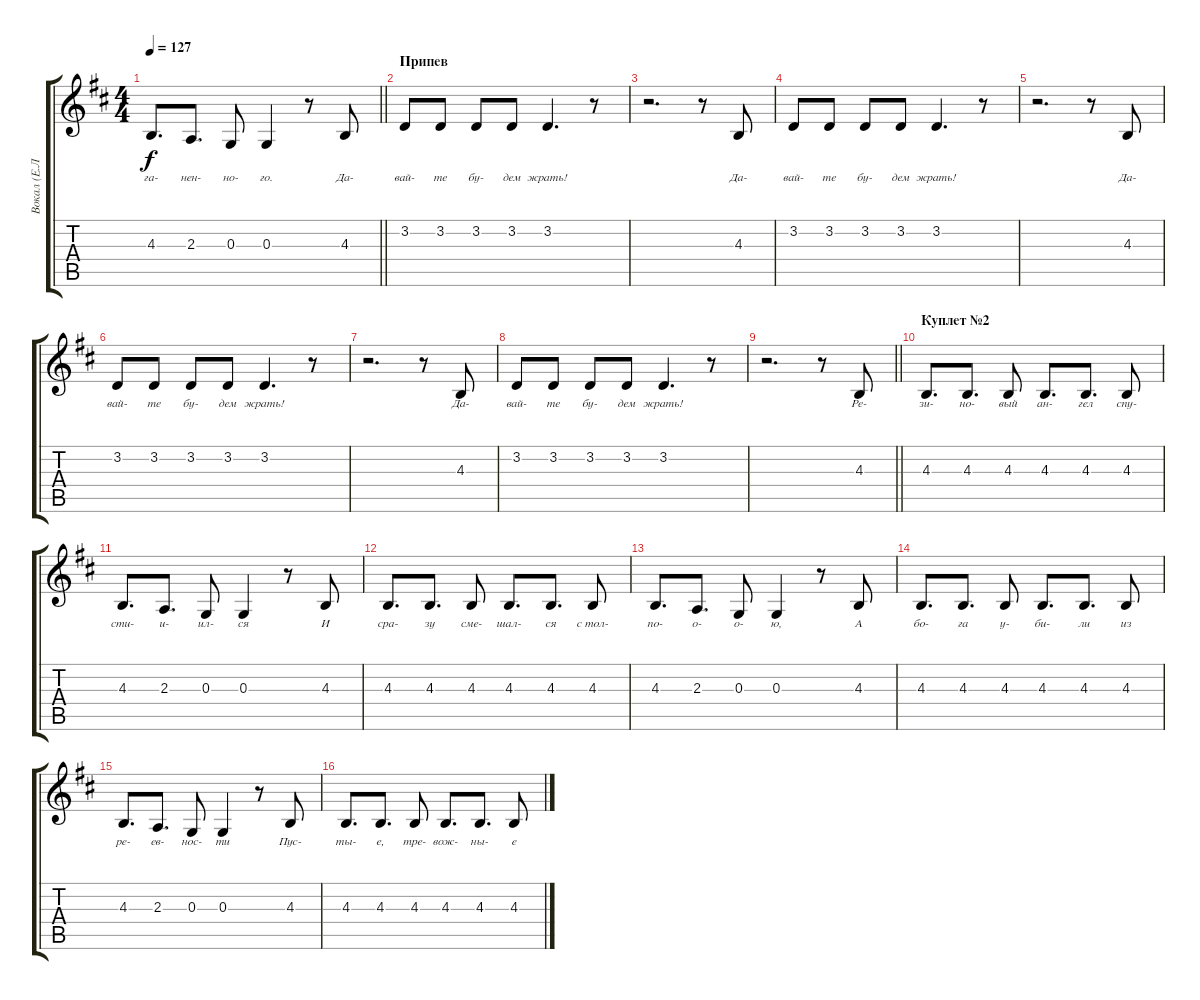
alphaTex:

\track ("Вокал (Е.Летов)" "Вокал (Е.Л") {instrument tenorsax}
\staff {score tabs}
\tuning (E4 B3 G3 D3 A2 E2) {hide}
\ts (4 4)
\tempo 127
\clef g2
\barLineRight lightlight
\ks d
4.3.8{d lyrics (0 "га-") lyrics (1 "") lyrics (2 "") lyrics (3 "") lyrics (4 "") dy f} 2.3.8{d lyrics (0 "нен-") lyrics (1 "") lyrics (2 "") lyrics (3 "") lyrics (4 "")} 0.3.8{lyrics (0 "но-") lyrics (1 "") lyrics (2 "") lyrics (3 "") lyrics (4 "")} 0.3.4{lyrics (0 "го.") lyrics (1 "") lyrics (2 "") lyrics (3 "") lyrics (4 "")} r.8 4.3.8{lyrics (0 "Да-") lyrics (1 "") lyrics (2 "") lyrics (3 "") lyrics (4 "")} |
\section ("" "Припев")
3.2.8{lyrics (0 "вай-") lyrics (1 "") lyrics (2 "") lyrics (3 "") lyrics (4 "")} 3.2.8{lyrics (0 "те") lyrics (1 "") lyrics (2 "") lyrics (3 "") lyrics (4 "")} 3.2.8{lyrics (0 "бу-") lyrics (1 "") lyrics (2 "") lyrics (3 "") lyrics (4 "")} 3.2.8{lyrics (0 "дем") lyrics (1 "") lyrics (2 "") lyrics (3 "") lyrics (4 "")} 3.2.4{d lyrics (0 "жрать!") lyrics (1 "") lyrics (2 "") lyrics (3 "") lyrics (4 "")} r.8 |
r.2{d} r.8 4.3.8{lyrics (0 "Да-") lyrics (1 "") lyrics (2 "") lyrics (3 "") lyrics (4 "")} |
3.2.8{lyrics (0 "вай-") lyrics (1 "") lyrics (2 "") lyrics (3 "") lyrics (4 "")} 3.2.8{lyrics (0 "те") lyrics (1 "") lyrics (2 "") lyrics (3 "") lyrics (4 "")} 3.2.8{lyrics (0 "бу-") lyrics (1 "") lyrics (2 "") lyrics (3 "") lyrics (4 "")} 3.2.8{lyrics (0 "дем") lyrics (1 "") lyrics (2 "") lyrics (3 "") lyrics (4 "")} 3.2.4{d lyrics (0 "жрать!") lyrics (1 "") lyrics (2 "") lyrics (3 "") lyrics (4 "")} r.8 |
r.2{d} r.8 4.3.8{lyrics (0 "Да-") lyrics (1 "") lyrics (2 "") lyrics (3 "") lyrics (4 "")} |
3.2.8{lyrics (0 "вай-") lyrics (1 "") lyrics (2 "") lyrics (3 "") lyrics (4 "")} 3.2.8{lyrics (0 "те") lyrics (1 "") lyrics (2 "") lyrics (3 "") lyrics (4 "")} 3.2.8{lyrics (0 "бу-") lyrics (1 "") lyrics (2 "") lyrics (3 "") lyrics (4 "")} 3.2.8{lyrics (0 "дем") lyrics (1 "") lyrics (2 "") lyrics (3 "") lyrics (4 "")} 3.2.4{d lyrics (0 "жрать!") lyrics (1 "") lyrics (2 "") lyrics (3 "") lyrics (4 "")} r.8 |
r.2{d} r.8 4.3.8{lyrics (0 "Да-") lyrics (1 "") lyrics (2 "") lyrics (3 "") lyrics (4 "")} |
3.2.8{lyrics (0 "вай-") lyrics (1 "") lyrics (2 "") lyrics (3 "") lyrics (4 "")} 3.2.8{lyrics (0 "те") lyrics (1 "") lyrics (2 "") lyrics (3 "") lyrics (4 "")} 3.2.8{lyrics (0 "бу-") lyrics (1 "") lyrics (2 "") lyrics (3 "") lyrics (4 "")} 3.2.8{lyrics (0 "дем") lyrics (1 "") lyrics (2 "") lyrics (3 "") lyrics (4 "")} 3.2.4{d lyrics (0 "жрать!") lyrics (1 "") lyrics (2 "") lyrics (3 "") lyrics (4 "")} r.8 |
\barLineRight lightlight
r.2{d} r.8 4.3.8{lyrics (0 "Ре-") lyrics (1 "") lyrics (2 "") lyrics (3 "") lyrics (4 "")} |
\section ("" "Куплет №2")
4.3.8{d lyrics (0 "зи-") lyrics (1 "") lyrics (2 "") lyrics (3 "") lyrics (4 "")} 4.3.8{d lyrics (0 "но-") lyrics (1 "") lyrics (2 "") lyrics (3 "") lyrics (4 "")} 4.3.8{lyrics (0 "вый") lyrics (1 "") lyrics (2 "") lyrics (3 "") lyrics (4 "")} 4.3.8{d lyrics (0 "ан-") lyrics (1 "") lyrics (2 "") lyrics (3 "") lyrics (4 "")} 4.3.8{d lyrics (0 "гел") lyrics (1 "") lyrics (2 "") lyrics (3 "") lyrics (4 "")} 4.3.8{lyrics (0 "спу-") lyrics (1 "") lyrics (2 "") lyrics (3 "") lyrics (4 "")} |
4.3.8{d lyrics (0 "сти-") lyrics (1 "") lyrics (2 "") lyrics (3 "") lyrics (4 "")} 2.3.8{d lyrics (0 "и-") lyrics (1 "") lyrics (2 "") lyrics (3 "") lyrics (4 "")} 0.3.8{lyrics (0 "ил-") lyrics (1 "") lyrics (2 "") lyrics (3 "") lyrics (4 "")} 0.3.4{lyrics (0 "ся") lyrics (1 "") lyrics (2 "") lyrics (3 "") lyrics (4 "")} r.8 4.3.8{lyrics (0 "И") lyrics (1 "") lyrics (2 "") lyrics (3 "") lyrics (4 "")} |
4.3.8{d lyrics (0 "сра-") lyrics (1 "") lyrics (2 "") lyrics (3 "") lyrics (4 "")} 4.3.8{d lyrics (0 "зу") lyrics (1 "") lyrics (2 "") lyrics (3 "") lyrics (4 "")} 4.3.8{lyrics (0 "сме-") lyrics (1 "") lyrics (2 "") lyrics (3 "") lyrics (4 "")} 4.3.8{d lyrics (0 "шал-") lyrics (1 "") lyrics (2 "") lyrics (3 "") lyrics (4 "")} 4.3.8{d lyrics (0 "ся") lyrics (1 "") lyrics (2 "") lyrics (3 "") lyrics (4 "")} 4.3.8{lyrics (0 "с тол-") lyrics (1 "") lyrics (2 "") lyrics (3 "") lyrics (4 "")} |
4.3.8{d lyrics (0 "по-") lyrics (1 "") lyrics (2 "") lyrics (3 "") lyrics (4 "")} 2.3.8{d lyrics (0 "о-") lyrics (1 "") lyrics (2 "") lyrics (3 "") lyrics (4 "")} 0.3.8{lyrics (0 "о-") lyrics (1 "") lyrics (2 "") lyrics (3 "") lyrics (4 "")} 0.3.4{lyrics (0 "ю,") lyrics (1 "") lyrics (2 "") lyrics (3 "") lyrics (4 "")} r.8 4.3.8{lyrics (0 "А") lyrics (1 "") lyrics (2 "") lyrics (3 "") lyrics (4 "")} |
4.3.8{d lyrics (0 "бо-") lyrics (1 "") lyrics (2 "") lyrics (3 "") lyrics (4 "")} 4.3.8{d lyrics (0 "га") lyrics (1 "") lyrics (2 "") lyrics (3 "") lyrics (4 "")} 4.3.8{lyrics (0 "у-") lyrics (1 "") lyrics (2 "") lyrics (3 "") lyrics (4 "")} 4.3.8{d lyrics (0 "би-") lyrics (1 "") lyrics (2 "") lyrics (3 "") lyrics (4 "")} 4.3.8{d lyrics (0 "ли") lyrics (1 "") lyrics (2 "") lyrics (3 "") lyrics (4 "")} 4.3.8{lyrics (0 "из") lyrics (1 "") lyrics (2 "") lyrics (3 "") lyrics (4 "")} |
4.3.8{d lyrics (0 "ре-") lyrics (1 "") lyrics (2 "") lyrics (3 "") lyrics (4 "")} 2.3.8{d lyrics (0 "ев-") lyrics (1 "") lyrics (2 "") lyrics (3 "") lyrics (4 "")} 0.3.8{lyrics (0 "нос-") lyrics (1 "") lyrics (2 "") lyrics (3 "") lyrics (4 "")} 0.3.4{lyrics (0 "ти") lyrics (1 "") lyrics (2 "") lyrics (3 "") lyrics (4 "")} r.8 4.3.8{lyrics (0 "Пус-") lyrics (1 "") lyrics (2 "") lyrics (3 "") lyrics (4 "")} |
4.3.8{d lyrics (0 "ты-") lyrics (1 "") lyrics (2 "") lyrics (3 "") lyrics (4 "")} 4.3.8{d lyrics (0 "е,") lyrics (1 "") lyrics (2 "") lyrics (3 "") lyrics (4 "")} 4.3.8{lyrics (0 "тре-") lyrics (1 "") lyrics (2 "") lyrics (3 "") lyrics (4 "")} 4.3.8{d lyrics (0 "вож-") lyrics (1 "") lyrics (2 "") lyrics (3 "") lyrics (4 "")} 4.3.8{d lyrics (0 "ны-") lyrics (1 "") lyrics (2 "") lyrics (3 "") lyrics (4 "")} 4.3.8{lyrics (0 "е") lyrics (1 "") lyrics (2 "") lyrics (3 "") lyrics (4 "")}
